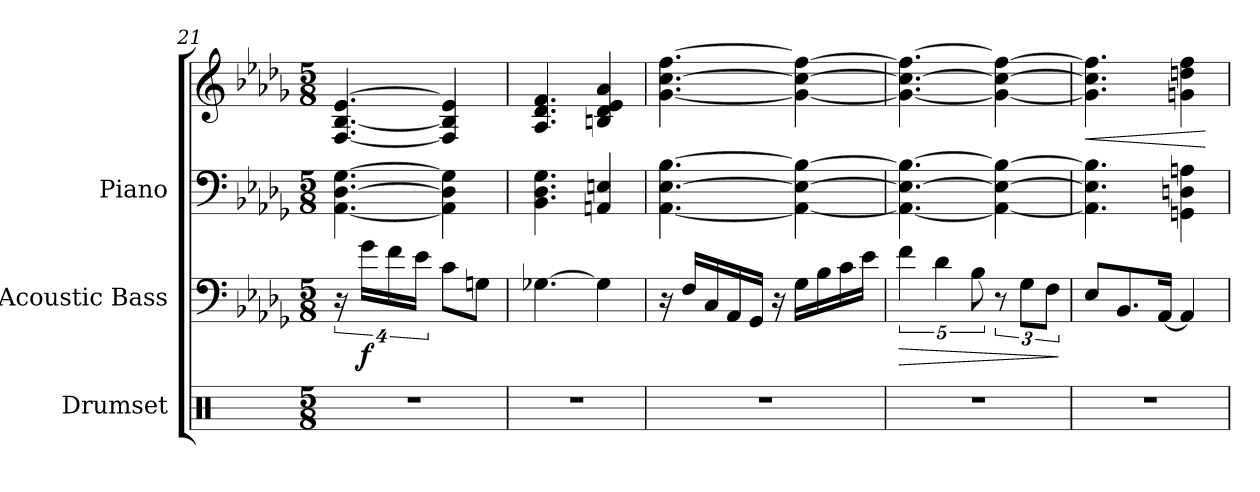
**kern	**kern	**dynam	**kern	**kern	**dynam
*part3	*part2	*part2	*part1	*part1	*part1
*staff4	*staff3	*staff3	*staff2	*staff1	*staff1/2
*I"Drumset	*I"Acoustic Bass	*	*I"Piano	*	*
*I'D. Set	*I'Bass	*	*I'Pno.	*	*
*clefX	*clefF4	*	*clefF4	*clefG2	*
*	*ITrd7c12	*	*	*	*
*k[]	*k[b-e-a-d-g-]	*	*k[b-e-a-d-g-]	*k[b-e-a-d-g-]	*
*M5/8	*M5/8	*	*M5/8	*M5/8	*
=21	=21	=21	=21	=21	=21
8%5r	32%3r	.	[4.AA-\ [4.D-\ [4.G-\	[4.F/ [4.B-/ [4.e-/	.
!	!	!LO:DY:b	!	!	!
.	32%3G-\L	f	.	.	.
.	32%3F\	.	.	.	.
.	32%3E-\J	.	.	.	.
.	8C\L	.	4AA-\] 4D-\] 4G-\]	4F/] 4B-/] 4e-/]	.
.	8GGn\J	.	.	.	.
!!LO:LB:g=z
=22	=22	=22	=22	=22	=22
8%5r	[4.GG-X\	.	4.BB-\ 4.D-\ 4.G-\	4.A-/ 4.d-/ 4.f/	.
.	4GG-\]	.	4AAn/ 4En/	4Bn/ 4d-/ 4e-/ 4a-/	.
=23	=23	=23	=23	=23	=23
8%5r	16r	.	[4.AA-\ [4.E-\ [4.B-\	[4.g-\ [4.cc\ [4.ff\	.
.	16FF/LL	.	.	.	.
.	16CC/	.	.	.	.
.	16AAA-/	.	.	.	.
.	16GGG-/JJ	.	.	.	.
.	16r	.	.	.	.
.	16GG-\LL	.	4AA-\_ 4E-\_ 4B-\_	4g-\_ 4cc\_ 4ff\_	.
.	16BB-\	.	.	.	.
.	16C\	.	.	.	.
.	16E-\JJ	.	.	.	.
!!LO:PB:g=z
=24	=24	=24	=24	=24	=24
!	!	!LO:HP:b	!	!	!
8%5r	20%3F\	>	4.AA-\_ 4.E-\_ 4.B-\_	4.g-\_ 4.cc\_ 4.ff\_	.
.	20%3D-\	.	.	.	.
.	40%3BB-\	.	.	.	.
.	12r	.	4AA-\_ 4E-\_ 4B-\_	4g-\_ 4cc\_ 4ff\_	.
.	12GG-\L	.	.	.	.
.	12FF\J	.	.	.	.
.	.	]	.	.	.
=25	=25	=25	=25	=25	=25
!	!	!	!	!	!LO:HP:b
8%5r	8EE-/L	.	4.AA-\] 4.E-\] 4.B-\]	4.g-\] 4.cc\] 4.ff\]	<
.	8.BBB-/	.	.	.	.
.	[16AAA-/Jk	.	.	.	.
.	4AAA-/]	.	4GGn\ 4Dn\ 4An\	4gn\ 4ddn\ 4ff\	.
.	.	.	.	.	[
=	=	=	=	=	=
*-	*-	*-	*-	*-	*-
